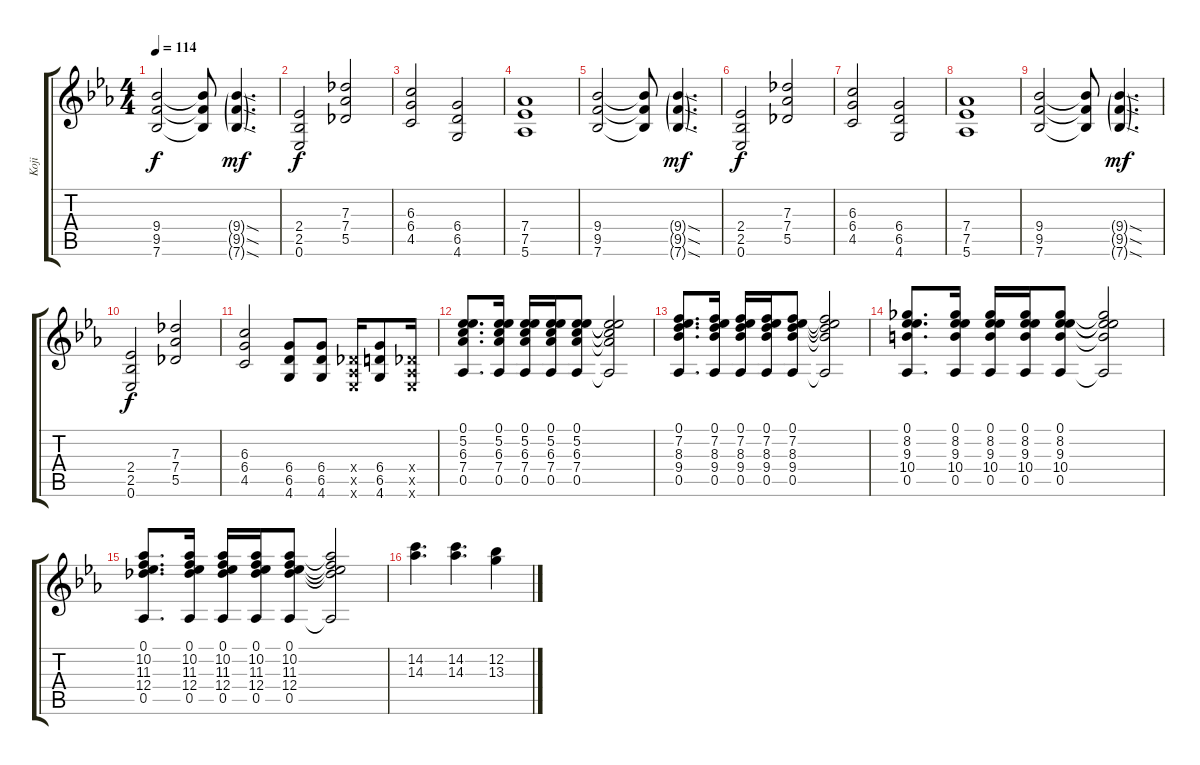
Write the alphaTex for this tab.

\track ("Koji" "Koji") {instrument distortionguitar}
\staff {score tabs}
\tuning (Eb4 Bb3 Gb3 Db3 Ab2 Eb2) {hide}
\ts (4 4)
\tempo 114
\clef g2
\ks eb
(9.4 9.5 7.6).2{dy f} (9.4{t} 9.5{t} 7.6{t}).8 (9.4{sod g} 9.5{sod g} 7.6{sod g}).4{d dy mf} |
(2.4 2.5 0.6).2{dy f} (7.3 7.4 5.5).2 |
(6.3 6.4 4.5).2 (6.4 6.5 4.6).2 |
(7.4 7.5 5.6).1 |
(9.4 9.5 7.6).2 (9.4{t} 9.5{t} 7.6{t}).8 (9.4{sod g} 9.5{sod g} 7.6{sod g}).4{d dy mf} |
(2.4 2.5 0.6).2{dy f} (7.3 7.4 5.5).2 |
(6.3 6.4 4.5).2 (6.4 6.5 4.6).2 |
(7.4 7.5 5.6).1 |
(9.4 9.5 7.6).2 (9.4{t} 9.5{t} 7.6{t}).8 (9.4{sod g} 9.5{sod g} 7.6{sod g}).4{d dy mf} |
(2.4 2.5 0.6).2{dy f} (7.3 7.4 5.5).2 |
(6.3 6.4 4.5).2 (6.4 6.5 4.6).8 (6.4 6.5 4.6).8 (0.4{x} 0.5{x} 0.6{x}).16 (6.4 6.5 4.6).8 (0.4{x} 0.5{x} 0.6{x}).16 |
(0.1 5.2 6.3 7.4 0.5).8{d} (0.1 5.2 6.3 7.4 0.5).16 (0.1 5.2 6.3 7.4 0.5).16 (0.1 5.2 6.3 7.4 0.5).16 (0.1 5.2 6.3 7.4 0.5).8 (0.1{t} 5.2{t} 6.3{t} 7.4{t} 0.5{t}).2 |
(0.1 7.2 8.3 9.4 0.5).8{d} (0.1 7.2 8.3 9.4 0.5).16 (0.1 7.2 8.3 9.4 0.5).16 (0.1 7.2 8.3 9.4 0.5).16 (0.1 7.2 8.3 9.4 0.5).8 (0.1{t} 7.2{t} 8.3{t} 9.4{t} 0.5{t}).2 |
(0.1 8.2 9.3 10.4 0.5).8{d} (0.1 8.2 9.3 10.4 0.5).16 (0.1 8.2 9.3 10.4 0.5).16 (0.1 8.2 9.3 10.4 0.5).16 (0.1 8.2 9.3 10.4 0.5).8 (0.1{t} 8.2{t} 9.3{t} 10.4{t} 0.5{t}).2 |
(0.1 10.2 11.3 12.4 0.5).8{d} (0.1 10.2 11.3 12.4 0.5).16 (0.1 10.2 11.3 12.4 0.5).16 (0.1 10.2 11.3 12.4 0.5).16 (0.1 10.2 11.3 12.4 0.5).8 (0.1{t} 10.2{t} 11.3{t} 12.4{t} 0.5{t}).2 |
(14.2 14.3).4{d} (14.2 14.3).4{d} (12.2 13.3).4
